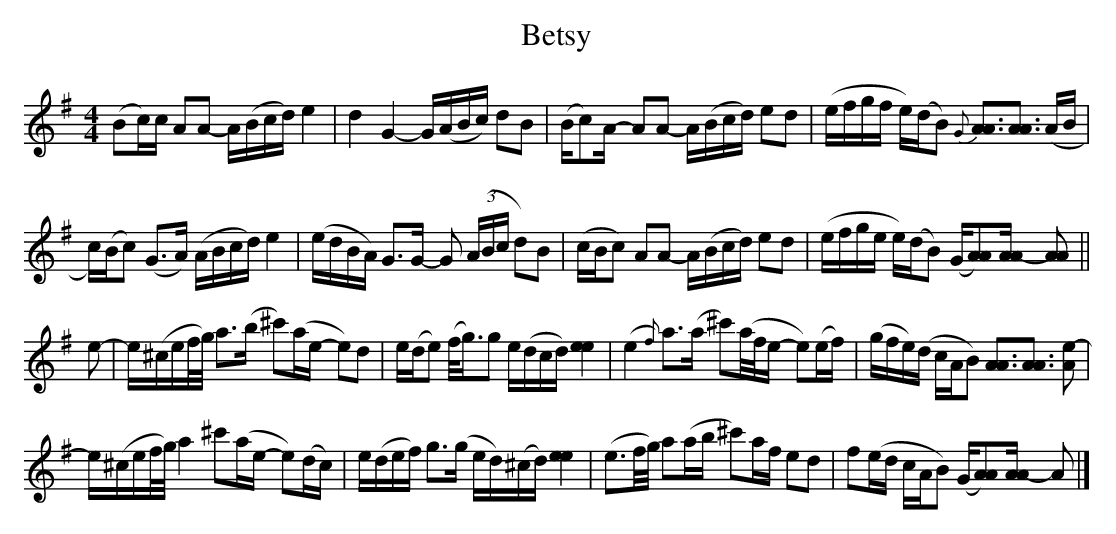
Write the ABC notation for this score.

X:1
T:Betsy
M:4/4
L:1/16
K:A Dorian
   (B2``c)c    A2`A2-  A(B``cd)    e4     | d4      G4-         G(ABc)         d2`B2   |\
   (B``c2)A-   A2`A2-  A(B``cd)    e2``d2 |(ef`gf   e)(dB2) {G}[A3A3][A3A3]      (AB   |
    c)(Bc2)   (G3``A) (AB```cd)    e4     |(ed`BA)  G3```G-     G2 ((3ABc      d2)B2   |\
   (c``Bc2)    A2`A2-  A(B``cd)    e2``d2 |(ef`ge   e)(dB2)    (G[A2A2])[AA-] [A2A2]  ||
e2-|e(^cef/g/) a3`(b  ^c'2)(ae-    e2)`d2 | e(de2) (f<g)g2      e(dcd)        [e4e4]   |\
   (e4{f})     a3`(a  ^c'2)(a/f/e- e2)(ef)|(gf`e)(d cA``B2)    [A3A3][A3A3]     [A2e2-]|
    e(^cef/g/) a4     ^c'2`(ae-    e2)(dc)| e(def)  g3``(g      ed)(^cd)      [e4e4]   |\
   (e3```f/g/) a2(ab  ^c'2)`af     e2``d2 | f2(ed   cA``B2)    (G[A2A2])[AA-]  A2     |]
